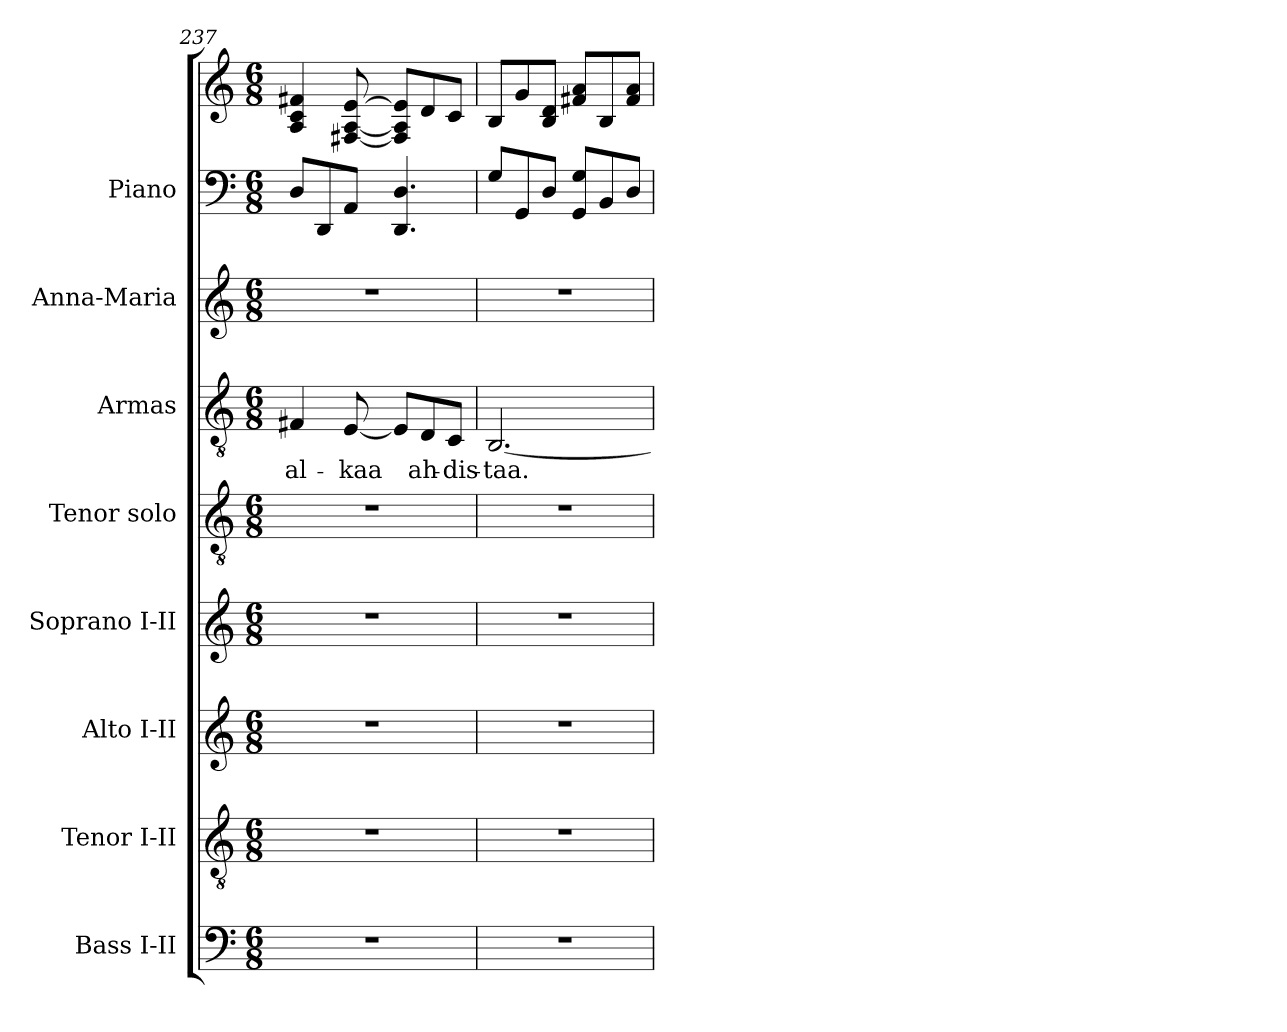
**kern	**kern	**kern	**kern	**kern	**kern	**text	**kern	**kern	**kern
*part8	*part7	*part6	*part5	*part4	*part3	*part3	*part2	*part1	*part1
*staff9	*staff8	*staff7	*staff6	*staff5	*staff4	*staff4	*staff3	*staff2	*staff1
*I"Bass I-II	*I"Tenor I-II	*I"Alto I-II	*I"Soprano I-II	*I"Tenor solo	*I"Armas	*	*I"Anna-Maria	*I"Piano	*
*I'B.	*I'T.	*I'A.	*I'S.	*I'T. Solo	*I'Armas	*	*I'A-M	*I'Pno.	*
!!LO:PB:g=z
*clefF4	*clefGv2	*clefG2	*clefG2	*clefGv2	*clefGv2	*	*clefG2	*clefF4	*clefG2
*	*ITrd7c12	*	*	*ITrd7c12	*ITrd7c12	*	*	*	*
*k[]	*k[]	*k[]	*k[]	*k[]	*k[]	*	*k[]	*k[]	*k[]
*C:	*C:	*C:	*C:	*C:	*C:	*	*C:	*C:	*C:
*M6/8	*M6/8	*M6/8	*M6/8	*M6/8	*M6/8	*	*M6/8	*M6/8	*M6/8
=237	=237	=237	=237	=237	=237	=237	=237	=237	=237
!LO:N:vis=1	!LO:N:vis=1	!LO:N:vis=1	!LO:N:vis=1	!LO:N:vis=1	!	!	!	!	!
!	!	!	!	!	!	!LO:LY:b:color=#000000	!LO:N:vis=1	!	!
2.r	2.r	2.r	2.r	2.r	4FF#Xi/	al-	2.r	8Di/L	4Ai/ 4ci 4f#Xi
.	.	.	.	.	.	.	.	8DDi/	.
!	!	!	!	!	!	!LO:LY:b:color=#000000	!	!	!
.	.	.	.	.	[<8EEi/	-kaa	.	8AAi/J	[<8F#Xi/ [<8Ai [>8ei
.	.	.	.	.	8EEi/L]	.	.	4.DDi/ 4.Di	8F#i/] 8Ai] 8ei]L
!	!	!	!	!	!	!LO:LY:b:color=#000000	!	!	!
.	.	.	.	.	8DDi/	ah-	.	.	8di/
!	!	!	!	!	!	!LO:LY:b:color=#000000	!	!	!
.	.	.	.	.	8CCi/J	-dis-	.	.	8ci/J
=238	=238	=238	=238	=238	=238	=238	=238	=238	=238
!LO:N:vis=1	!LO:N:vis=1	!LO:N:vis=1	!LO:N:vis=1	!LO:N:vis=1	!	!	!	!	!
!	!	!	!	!	!	!LO:LY:b:color=#000000	!LO:N:vis=1	!	!
2.r	2.r	2.r	2.r	2.r	[<2.BBBi/	-taa.	2.r	8Gi/L	8Bi/L
.	.	.	.	.	.	.	.	8GGi/	8gi/
.	.	.	.	.	.	.	.	8Di/J	8Bi/ 8diJ
.	.	.	.	.	.	.	.	8GGi/ 8GiL	8f#Xi/ 8aiL
.	.	.	.	.	.	.	.	8BBi/	8Bi/
.	.	.	.	.	.	.	.	8Di/J	8f#i/ 8aiJ
=	=	=	=	=	=	=	=	=	=
*-	*-	*-	*-	*-	*-	*-	*-	*-	*-
